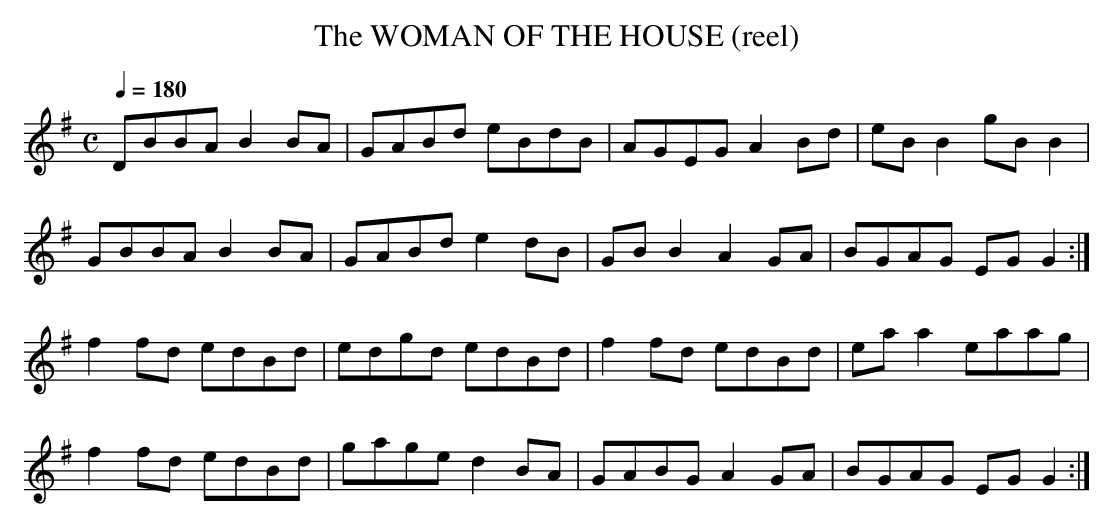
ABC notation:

X:1
T:WOMAN OF THE HOUSE (reel), The
Q:1/4=180
M:C
K:G
DBBA B2BA|GABd eBdB|AGEG A2Bd|eB B2 gB B2|
GBBA B2BA|GABd e2dB|GBB2 A2GA|BGAG EG G2 :|
f2 fd edBd|edgd edBd|f2 fd edBd|ea a2 eaag|
f2 fd edBd|gage d2 BA|GABG A2GA| BGAG EG G2 :|
